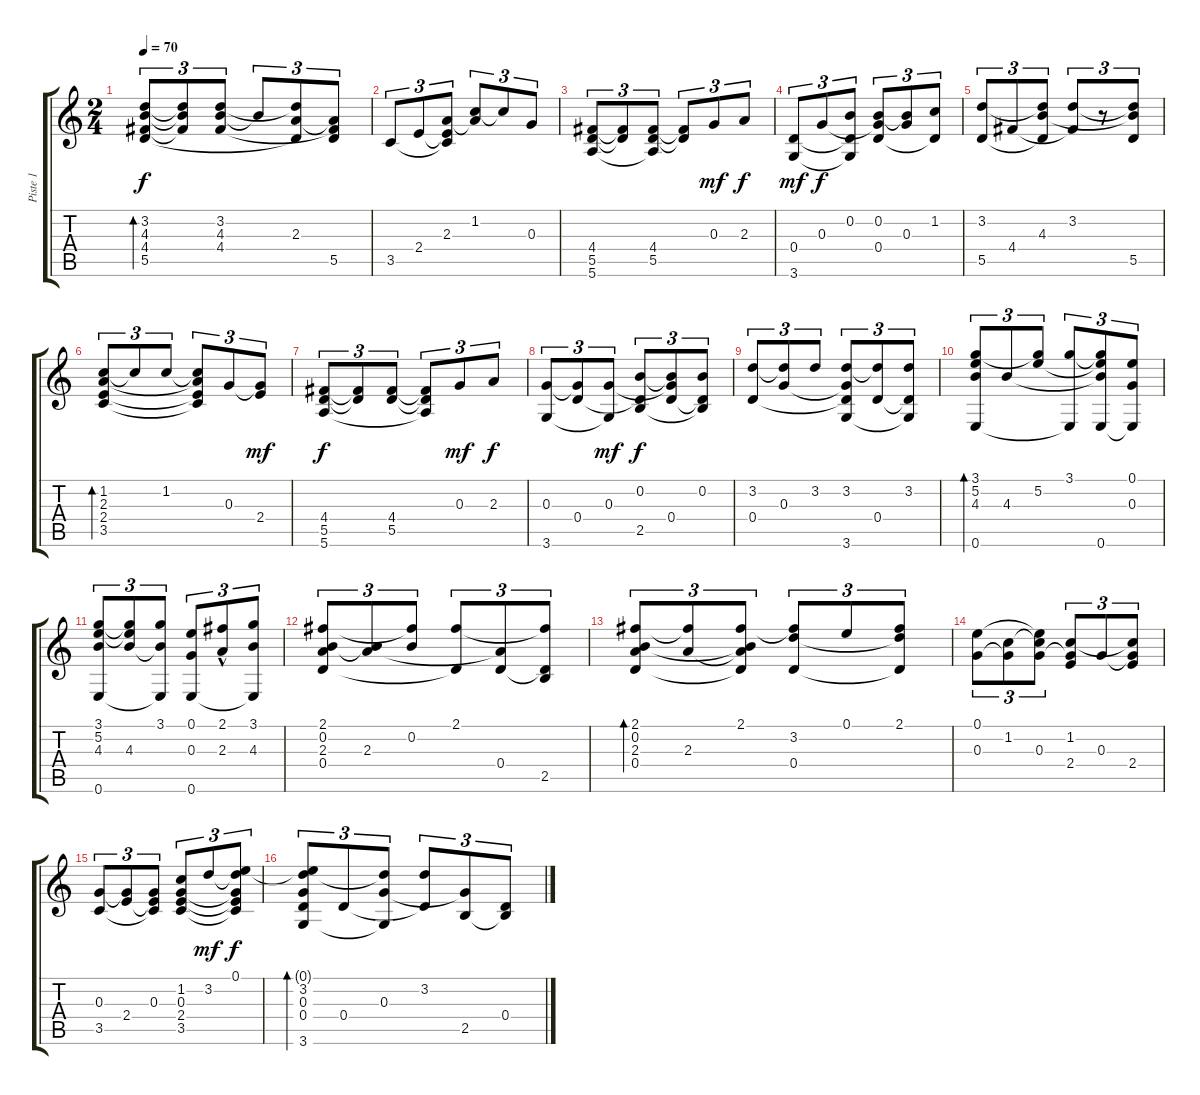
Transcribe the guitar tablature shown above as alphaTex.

\track ("Piste 1" "Piste 1") {instrument acousticguitarsteel}
\staff {score tabs}
\tuning (E4 B3 G3 D3 A2 E2) {hide}
\ts (2 4)
\tempo 70
\clef g2
\ks c
(3.2 4.3 4.4 5.5).8{tu (3 2) bd 240 dy f} (3.2{t} 4.3{t} 4.4{t}).8{tu (3 2)} (3.2 4.3 4.4).8{tu (3 2)} 4.3{t}.8{tu (3 2)} (3.2{t} 2.3 5.5{t}).8{tu (3 2)} (2.3{t} 4.4{t} 5.5).8{tu (3 2)} |
3.5.8{tu (3 2)} 2.4.8{tu (3 2)} (2.3 2.4{t} 3.5{t}).8{tu (3 2)} (1.2 2.3{t}).8{tu (3 2)} 1.2{t}.8{tu (3 2)} 0.3.8{tu (3 2)} |
(4.4 5.5 5.6).8{tu (3 2)} (4.4{t} 5.5{t}).8{tu (3 2)} (4.4 5.5 5.6{t}).8{tu (3 2)} (4.4{t} 5.5{t}).8{tu (3 2)} 0.3.8{tu (3 2) dy mf} 2.3.8{tu (3 2) dy f} |
(0.4 3.6).8{tu (3 2) dy mf} 0.3.8{tu (3 2) dy f} (0.2 0.4{t} 3.6{t}).8{tu (3 2)} (0.2 0.3{t} 0.4).8{tu (3 2)} (0.2{t} 0.3).8{tu (3 2)} (1.2 0.4{t}).8{tu (3 2)} |
(3.2 5.5).8{tu (3 2)} 4.4.8{tu (3 2)} (3.2{t} 4.3 5.5{t}).8{tu (3 2)} (3.2 4.4{t}).8{tu (3 2)} r.8{tu (3 2)} (3.2{t} 4.3{t} 5.5).8{tu (3 2)} |
(1.2 2.3 2.4 3.5).8{tu (3 2) bd 240} 1.2{t}.8{tu (3 2)} 1.2.8{tu (3 2)} (1.2{t} 2.3{t} 2.4{t} 3.5{t}).8{tu (3 2)} 0.3.8{tu (3 2)} (0.3{t} 2.4).8{tu (3 2) dy mf} |
(4.4 5.5 5.6).8{tu (3 2) dy f} (4.4{t} 5.5{t}).8{tu (3 2)} (4.4 5.5).8{tu (3 2)} (4.4{t} 5.5{t} 5.6{t}).8{tu (3 2)} 0.3.8{tu (3 2) dy mf} 2.3.8{tu (3 2) dy f} |
(0.3 3.6).8{tu (3 2)} (0.3{t} 0.4).8{tu (3 2)} (0.3 3.6{t}).8{tu (3 2) dy mf} (0.2 0.4{t} 2.5).8{tu (3 2) dy f} (0.2{t} 0.3{t} 0.4).8{tu (3 2)} (0.2 0.4{t} 2.5{t}).8{tu (3 2)} |
(3.2 0.4).8{tu (3 2)} (3.2{t} 0.3).8{tu (3 2)} 3.2.8{tu (3 2)} (3.2 0.3{t} 0.4{t} 3.6).8{tu (3 2)} (3.2{t} 0.4).8{tu (3 2)} (3.2 0.4{t} 3.6{t}).8{tu (3 2)} |
(3.1 5.2 4.3 0.6).8{tu (3 2) bd 240} 4.3.8{tu (3 2)} (3.1{t} 5.2).8{tu (3 2)} (3.1 0.6{t}).8{tu (3 2)} (3.1{t} 5.2{t} 4.3{t} 0.6).8{tu (3 2)} (0.1 0.3 0.6{t}).8{tu (3 2)} |
(3.1 5.2 4.3 0.6).8{tu (3 2)} (3.1{t} 5.2{t} 4.3).8{tu (3 2)} (3.1 4.3{t} 0.6{t}).8{tu (3 2)} (0.1 0.3 0.6).8{tu (3 2)} (2.1{hac} 2.3).8{tu (3 2)} (3.1 4.3 0.6{t}).8{tu (3 2)} |
(2.1 0.2 2.3 0.4).8{tu (3 2)} (0.2{t} 2.3).8{tu (3 2)} (2.1{t} 0.2).8{tu (3 2)} (2.1 0.4{t}).8{tu (3 2)} (2.3{t} 0.4).8{tu (3 2)} (2.1{t} 0.4{t} 2.5).8{tu (3 2)} |
(2.1 0.2 2.3 0.4).8{tu (3 2) bd 240} (2.1{t} 2.3).8{tu (3 2)} (2.1 0.2{t} 2.3{t} 0.4{t}).8{tu (3 2)} (2.1{t} 3.2 0.4).8{tu (3 2)} 0.1.8{tu (3 2)} (2.1 3.2{t} 0.4{t}).8{tu (3 2)} |
(0.1 0.3).8{tu (3 2)} (1.2 0.3{t}).8{tu (3 2)} (0.1{t} 1.2{t} 0.3).8{tu (3 2)} (1.2 0.3{t} 2.4).8{tu (3 2)} 0.3.8{tu (3 2)} (1.2{t} 0.3{t} 2.4).8{tu (3 2)} |
(0.3 3.5).8{tu (3 2)} (0.3{t} 2.4).8{tu (3 2)} (0.3 2.4{t} 3.5{t}).8{tu (3 2)} (1.2 0.3 2.4 3.5).8{tu (3 2)} 3.2.8{tu (3 2) dy mf} (0.1 3.2{t} 0.3{t} 2.4{t} 3.5{t}).8{tu (3 2) dy f} |
(0.1{t} 3.2 0.3 0.4 3.6).8{tu (3 2) bd 240} 0.4.8{tu (3 2)} (3.2{t} 0.3 3.6{t}).8{tu (3 2)} (3.2 0.4{t}).8{tu (3 2)} (0.3{t} 2.5).8{tu (3 2)} (0.4 2.5{t}).8{tu (3 2)}
